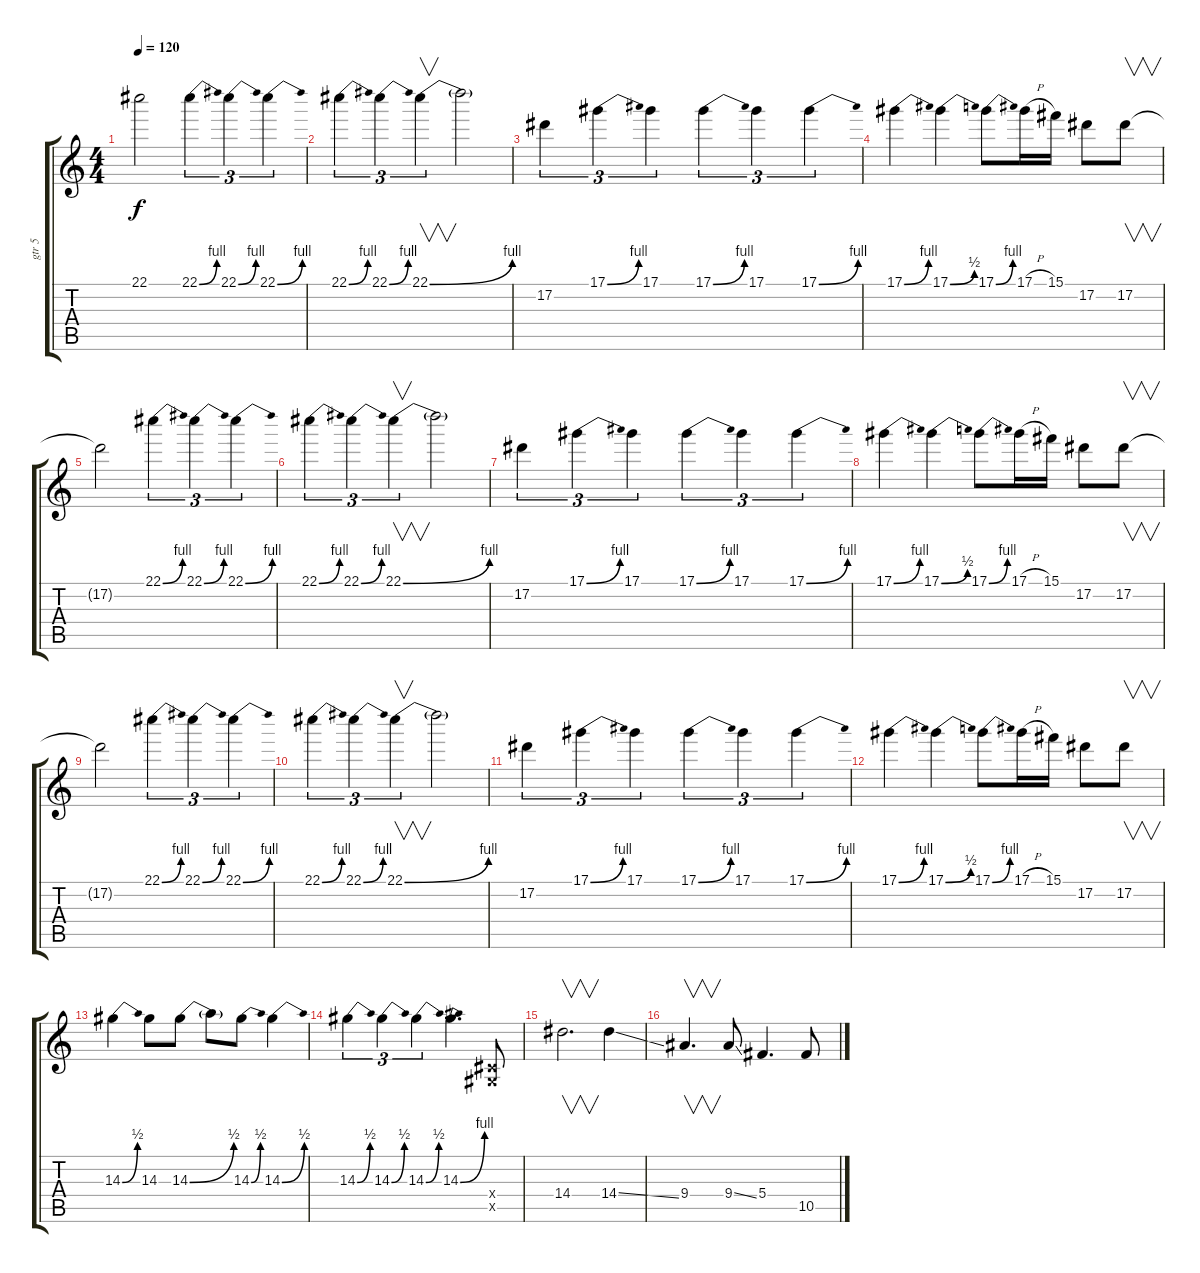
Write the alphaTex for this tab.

\track ("gtr 5" "gtr 5") {instrument overdrivenguitar}
\staff {score tabs}
\tuning (Eb4 Bb3 Gb3 Db3 Ab2 Eb2) {hide}
\ts (4 4)
\tempo 120
\clef g2
\ks c
22.1{t}.2{dy f} 22.1{be (bend 0 0 60 4)}.4{tu (3 2)} 22.1{be (bend 0 0 60 4)}.4{tu (3 2)} 22.1{be (bend 0 0 60 4)}.4{tu (3 2)} |
22.1{be (bend 0 0 60 4)}.4{tu (3 2)} 22.1{be (bend 0 0 60 4)}.4{tu (3 2)} 22.1{be (bend 0 0 60 4)}.4{v tu (3 2)} 22.1{t}.2 |
17.2.4{tu (3 2)} 17.1{be (bend 0 0 60 4)}.4{tu (3 2)} 17.1.4{tu (3 2)} 17.1{be (bend 0 0 60 4)}.4{tu (3 2)} 17.1.4{tu (3 2)} 17.1{be (bend 0 0 60 4)}.4{tu (3 2)} |
17.1{be (bend 0 0 60 4)}.4 17.1{be (bend 0 0 60 2)}.4 17.1{be (bend 0 0 60 4)}.8 17.1{h}.16 15.1.16 17.2.8 17.2.8{v} |
17.2{t}.2 22.1{be (bend 0 0 60 4)}.4{tu (3 2)} 22.1{be (bend 0 0 60 4)}.4{tu (3 2)} 22.1{be (bend 0 0 60 4)}.4{tu (3 2)} |
22.1{be (bend 0 0 60 4)}.4{tu (3 2)} 22.1{be (bend 0 0 60 4)}.4{tu (3 2)} 22.1{be (bend 0 0 60 4)}.4{v tu (3 2)} 22.1{t}.2 |
17.2.4{tu (3 2)} 17.1{be (bend 0 0 60 4)}.4{tu (3 2)} 17.1.4{tu (3 2)} 17.1{be (bend 0 0 60 4)}.4{tu (3 2)} 17.1.4{tu (3 2)} 17.1{be (bend 0 0 60 4)}.4{tu (3 2)} |
17.1{be (bend 0 0 60 4)}.4 17.1{be (bend 0 0 60 2)}.4 17.1{be (bend 0 0 60 4)}.8 17.1{h}.16 15.1.16 17.2.8 17.2.8{v} |
17.2{t}.2 22.1{be (bend 0 0 60 4)}.4{tu (3 2)} 22.1{be (bend 0 0 60 4)}.4{tu (3 2)} 22.1{be (bend 0 0 60 4)}.4{tu (3 2)} |
22.1{be (bend 0 0 60 4)}.4{tu (3 2)} 22.1{be (bend 0 0 60 4)}.4{tu (3 2)} 22.1{be (bend 0 0 60 4)}.4{v tu (3 2)} 22.1{t}.2 |
17.2.4{tu (3 2)} 17.1{be (bend 0 0 60 4)}.4{tu (3 2)} 17.1.4{tu (3 2)} 17.1{be (bend 0 0 60 4)}.4{tu (3 2)} 17.1.4{tu (3 2)} 17.1{be (bend 0 0 60 4)}.4{tu (3 2)} |
17.1{be (bend 0 0 60 4)}.4 17.1{be (bend 0 0 60 2)}.4 17.1{be (bend 0 0 60 4)}.8 17.1{h}.16 15.1.16 17.2.8 17.2.8{v} |
14.3{be (bend 0 0 60 2)}.4 14.3.8 14.3{be (bend 0 0 60 2)}.8 14.3{t}.8 14.3{be (bend 0 0 60 2)}.8 14.3{be (bend 0 0 60 2)}.4 |
14.3{be (bend 0 0 60 2)}.4{tu (3 2)} 14.3{be (bend 0 0 60 2)}.4{tu (3 2)} 14.3{be (bend 0 0 60 2)}.4{tu (3 2)} 14.3{be (bend 0 0 60 4)}.4{d} (0.4{x} 0.5{x}).8 |
14.4.2{v d} 14.4{ss}.4 |
9.4.4{v d} 9.4{ss}.8 5.4.4{d} 10.5{ss}.8
